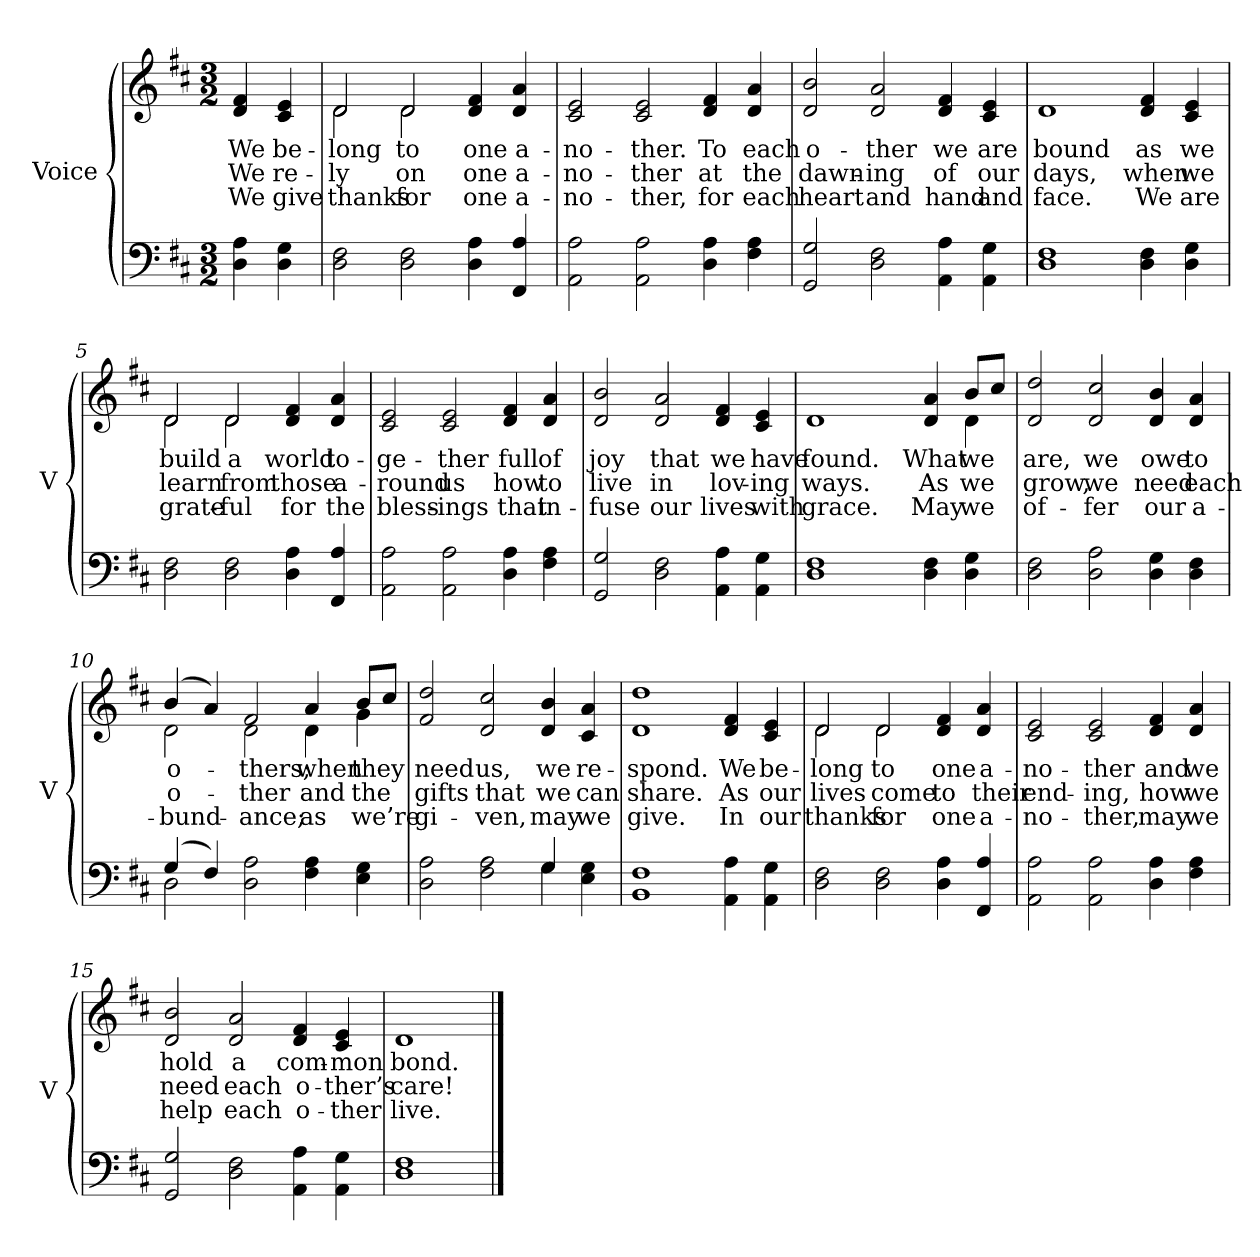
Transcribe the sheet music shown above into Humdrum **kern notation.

**kern	**kern	**text	**text	**text
*part2	*part1	*part1	*part1	*part1
*staff2	*staff1	*staff1	*staff1	*staff1
*I"Voice	*I"Voice	*	*	*
*I'V	*I'V	*	*	*
*clefF4	*clefG2	*	*	*
*k[f#c#]	*k[f#c#]	*	*	*
*M3/2	*M3/2	*	*	*
*MM176	*MM176	*	*	*
=	=	=	=	=
!	!	!LO:LY:b	!LO:LY:b	!LO:LY:b
4D\ 4A\	4d/ 4f#/	We	We	We
!	!	!LO:LY:b	!LO:LY:b	!LO:LY:b
4D\ 4G\	4c#/ 4e/	be-	re-	give
=1	=1	=1	=1	=1
!	!	!LO:LY:b	!LO:LY:b	!LO:LY:b
*	*^	*	*	*
2D\ 2F#\	2d/	2d\	-long	-ly	thanks
!	!	!	!LO:LY:b	!LO:LY:b	!LO:LY:b
2D\ 2F#\	2d/	2d\	to	on	for
!	!	!	!LO:LY:b	!LO:LY:b	!LO:LY:b
4D\ 4A\	4d/ 4f#/	2ryy	one	one	one
!	!	!	!LO:LY:b	!LO:LY:b	!LO:LY:b
4FF#/ 4A/	4d/ 4a/	.	a-	a-	a-
*	*v	*v	*	*	*
=2	=2	=2	=2	=2
!	!	!LO:LY:b	!LO:LY:b	!LO:LY:b
2AA\ 2A\	2c#/ 2e/	-no-	-no-	-no-
!	!	!LO:LY:b	!LO:LY:b	!LO:LY:b
2AA\ 2A\	2c#/ 2e/	-ther.	-ther	-ther,
!	!	!LO:LY:b	!LO:LY:b	!LO:LY:b
4D\ 4A\	4d/ 4f#/	To	at	for
!	!	!LO:LY:b	!LO:LY:b	!LO:LY:b
4F#\ 4A\	4d/ 4a/	each	the	each
=3	=3	=3	=3	=3
!	!	!LO:LY:b	!LO:LY:b	!LO:LY:b
2GG/ 2G/	2d/ 2b/	o-	dawn-	heart
!	!	!LO:LY:b	!LO:LY:b	!LO:LY:b
2D\ 2F#\	2d/ 2a/	-ther	-ing	and
!	!	!LO:LY:b	!LO:LY:b	!LO:LY:b
4AA\ 4A\	4d/ 4f#/	we	of	hand
!	!	!LO:LY:b	!LO:LY:b	!LO:LY:b
4AA\ 4G\	4c#/ 4e/	are	our	and
!!LO:LB:g=z
=4	=4	=4	=4	=4
!	!	!LO:LY:b	!LO:LY:b	!LO:LY:b
1D 1F#	1d	bound	days,	face.
!	!	!LO:LY:b	!LO:LY:b	!LO:LY:b
4D\ 4F#\	4d/ 4f#/	as	when	We
!	!	!LO:LY:b	!LO:LY:b	!LO:LY:b
4D\ 4G\	4c#/ 4e/	we	we	are
=5	=5	=5	=5	=5
!	!	!LO:LY:b	!LO:LY:b	!LO:LY:b
*	*^	*	*	*
2D\ 2F#\	2d/	2d\	build	learn	grate-
!	!	!	!LO:LY:b	!LO:LY:b	!LO:LY:b
2D\ 2F#\	2d/	2d\	a	from	-ful
!	!	!	!LO:LY:b	!LO:LY:b	!LO:LY:b
4D\ 4A\	4d/ 4f#/	2ryy	world	those	for
!	!	!	!LO:LY:b	!LO:LY:b	!LO:LY:b
4FF#/ 4A/	4d/ 4a/	.	to-	a-	the
*	*v	*v	*	*	*
=6	=6	=6	=6	=6
!	!	!LO:LY:b	!LO:LY:b	!LO:LY:b
2AA\ 2A\	2c#/ 2e/	-ge-	-round	bless-
!	!	!LO:LY:b	!LO:LY:b	!LO:LY:b
2AA\ 2A\	2c#/ 2e/	-ther	us	-ings
!	!	!LO:LY:b	!LO:LY:b	!LO:LY:b
4D\ 4A\	4d/ 4f#/	full	how	that
!	!	!LO:LY:b	!LO:LY:b	!LO:LY:b
4F#\ 4A\	4d/ 4a/	of	to	in-
=7	=7	=7	=7	=7
!	!	!LO:LY:b	!LO:LY:b	!LO:LY:b
2GG/ 2G/	2d/ 2b/	joy	live	-fuse
!	!	!LO:LY:b	!LO:LY:b	!LO:LY:b
2D\ 2F#\	2d/ 2a/	that	in	our
!	!	!LO:LY:b	!LO:LY:b	!LO:LY:b
4AA\ 4A\	4d/ 4f#/	we	lov-	lives
!	!	!LO:LY:b	!LO:LY:b	!LO:LY:b
4AA\ 4G\	4c#/ 4e/	have	-ing	with
!!LO:LB:g=z
=8	=8	=8	=8	=8
!	!	!LO:LY:b	!LO:LY:b	!LO:LY:b
*	*^	*	*	*
1D 1F#	1d	4ryy	found.	ways.	grace.
!	!	!	!LO:LY:b	!LO:LY:b	!LO:LY:b
*	*v	*v	*	*	*
4D\ 4F#\	4d/ 4a/	What	As	May
!	!	!LO:LY:b	!LO:LY:b	!LO:LY:b
*	*^	*	*	*
4D\ 4G\	8b/L	4d\	we	we	we
.	8cc#/J	.	.	.	.
*	*v	*v	*	*	*
=9	=9	=9	=9	=9
!	!	!LO:LY:b	!LO:LY:b	!LO:LY:b
2D\ 2F#\	2d/ 2dd/	are,	grow,	of-
!	!	!LO:LY:b	!LO:LY:b	!LO:LY:b
2D\ 2A\	2d/ 2cc#/	we	we	-fer
!	!	!LO:LY:b	!LO:LY:b	!LO:LY:b
4D\ 4G\	4d/ 4b/	owe	need	our
!	!	!LO:LY:b	!LO:LY:b	!LO:LY:b
4D\ 4F#\	4d/ 4a/	to	each	a-
=10	=10	=10	=10	=10
*^	*	*	*	*
!	!	!	!LO:LY:b	!LO:LY:b	!LO:LY:b
*	*	*^	*	*	*
(>4G/	2D\	(>4b/	2d\	o-	o-	-bund-
4F#/)	.	4a/)	.	.	.	.
!	!	!	!	!LO:LY:b	!LO:LY:b	!LO:LY:b
1ryy	2D\ 2A\	2f#/	2d\	-thers;	-ther	-ance;
!	!	!	!	!LO:LY:b	!LO:LY:b	!LO:LY:b
.	4F#\ 4A\	4a/	4d\	when	and	as
!	!	!	!	!LO:LY:b	!LO:LY:b	!LO:LY:b
.	4E\ 4G\	8b/L	4g\	they	the	we’re
.	.	8cc#/J	.	.	.	.
*	*	*v	*v	*	*	*
=11	=11	=11	=11	=11	=11
!	!	!	!LO:LY:b	!LO:LY:b	!LO:LY:b
2D\ 2A\	1ryy	2f#/ 2dd/	need	-gifts	gi-
!	!	!	!LO:LY:b	!LO:LY:b	!LO:LY:b
2F#\ 2A\	.	2d/ 2cc#/	us,	that	-ven,
!	!	!	!LO:LY:b	!LO:LY:b	!LO:LY:b
4G/	4G\	4d/ 4b/	we	we	may
!	!	!	!LO:LY:b	!LO:LY:b	!LO:LY:b
4E\ 4G\	4ryy	4c#/ 4a/	re-	can	we
!!LO:LB:g=z
=12	=12	=12	=12	=12	=12
!	!	!	!LO:LY:b	!LO:LY:b	!LO:LY:b
*v	*v	*	*	*	*
1BB 1F#	1d 1dd	-spond.	share.	give.
!	!	!LO:LY:b	!LO:LY:b	!LO:LY:b
4AA\ 4A\	4d/ 4f#/	We	As	In
!	!	!LO:LY:b	!LO:LY:b	!LO:LY:b
4AA\ 4G\	4c#/ 4e/	be-	our	our
=13	=13	=13	=13	=13
!	!	!LO:LY:b	!LO:LY:b	!LO:LY:b
*	*^	*	*	*
2D\ 2F#\	2d/	2d\	-long	lives	thanks
!	!	!	!LO:LY:b	!LO:LY:b	!LO:LY:b
2D\ 2F#\	2d/	2d\	to	come	for
!	!	!	!LO:LY:b	!LO:LY:b	!LO:LY:b
4D\ 4A\	4d/ 4f#/	2ryy	one	to	one
!	!	!	!LO:LY:b	!LO:LY:b	!LO:LY:b
4FF#/ 4A/	4d/ 4a/	.	a-	their	a-
*	*v	*v	*	*	*
=14	=14	=14	=14	=14
!	!	!LO:LY:b	!LO:LY:b	!LO:LY:b
2AA\ 2A\	2c#/ 2e/	-no-	end-	-no-
!	!	!LO:LY:b	!LO:LY:b	!LO:LY:b
2AA\ 2A\	2c#/ 2e/	-ther	-ing,	-ther,
!	!	!LO:LY:b	!LO:LY:b	!LO:LY:b
4D\ 4A\	4d/ 4f#/	and	how	may
!	!	!LO:LY:b	!LO:LY:b	!LO:LY:b
4F#\ 4A\	4d/ 4a/	we	we	we
=15	=15	=15	=15	=15
!	!	!LO:LY:b	!LO:LY:b	!LO:LY:b
2GG/ 2G/	2d/ 2b/	hold	need	help
!	!	!LO:LY:b	!LO:LY:b	!LO:LY:b
2D\ 2F#\	2d/ 2a/	a	each	each
!	!	!LO:LY:b	!LO:LY:b	!LO:LY:b
4AA\ 4A\	4d/ 4f#/	com-	o-	o-
!	!	!LO:LY:b	!LO:LY:b	!LO:LY:b
4AA\ 4G\	4c#/ 4e/	-mon	-ther’s	-ther
=16	=16	=16	=16	=16
!	!	!LO:LY:b	!LO:LY:b	!LO:LY:b
1D 1F#	1d	bond.	care!	live.
==	==	==	==	==
*-	*-	*-	*-	*-
